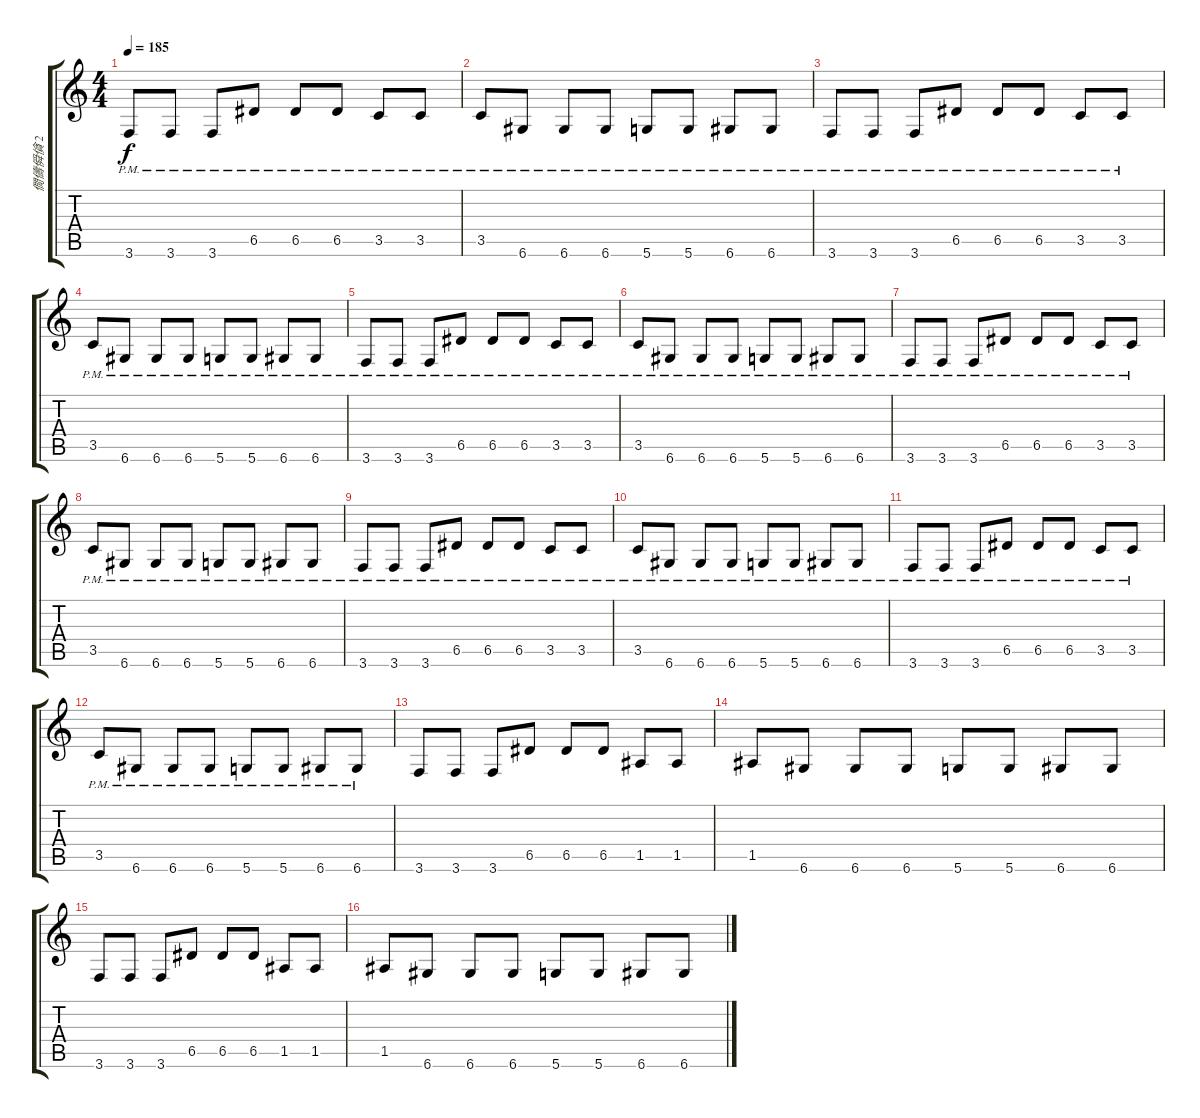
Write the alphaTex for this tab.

\track ("僩儔僢僋 2" "僩儔僢僋 2") {instrument electricguitarclean}
\staff {score tabs}
\tuning (E4 B3 G3 D3 A2 D2) {hide}
\ts (4 4)
\tempo 185
\clef g2
\ks c
3.6{pm}.8{dy f} 3.6{pm}.8 3.6{pm}.8 6.5{pm}.8 6.5{pm}.8 6.5{pm}.8 3.5{pm}.8 3.5{pm}.8 |
3.5{pm}.8 6.6{pm}.8 6.6{pm}.8 6.6{pm}.8 5.6{pm}.8 5.6{pm}.8 6.6{pm}.8 6.6{pm}.8 |
3.6{pm}.8 3.6{pm}.8 3.6{pm}.8 6.5{pm}.8 6.5{pm}.8 6.5{pm}.8 3.5{pm}.8 3.5{pm}.8 |
3.5{pm}.8 6.6{pm}.8 6.6{pm}.8 6.6{pm}.8 5.6{pm}.8 5.6{pm}.8 6.6{pm}.8 6.6{pm}.8 |
3.6{pm}.8 3.6{pm}.8 3.6{pm}.8 6.5{pm}.8 6.5{pm}.8 6.5{pm}.8 3.5{pm}.8 3.5{pm}.8 |
3.5{pm}.8 6.6{pm}.8 6.6{pm}.8 6.6{pm}.8 5.6{pm}.8 5.6{pm}.8 6.6{pm}.8 6.6{pm}.8 |
3.6{pm}.8 3.6{pm}.8 3.6{pm}.8 6.5{pm}.8 6.5{pm}.8 6.5{pm}.8 3.5{pm}.8 3.5{pm}.8 |
3.5{pm}.8 6.6{pm}.8 6.6{pm}.8 6.6{pm}.8 5.6{pm}.8 5.6{pm}.8 6.6{pm}.8 6.6{pm}.8 |
3.6{pm}.8 3.6{pm}.8 3.6{pm}.8 6.5{pm}.8 6.5{pm}.8 6.5{pm}.8 3.5{pm}.8 3.5{pm}.8 |
3.5{pm}.8 6.6{pm}.8 6.6{pm}.8 6.6{pm}.8 5.6{pm}.8 5.6{pm}.8 6.6{pm}.8 6.6{pm}.8 |
3.6{pm}.8 3.6{pm}.8 3.6{pm}.8 6.5{pm}.8 6.5{pm}.8 6.5{pm}.8 3.5{pm}.8 3.5{pm}.8 |
3.5{pm}.8 6.6{pm}.8 6.6{pm}.8 6.6{pm}.8 5.6{pm}.8 5.6{pm}.8 6.6{pm}.8 6.6{pm}.8 |
3.6.8 3.6.8 3.6.8 6.5.8 6.5.8 6.5.8 1.5.8 1.5.8 |
1.5.8 6.6.8 6.6.8 6.6.8 5.6.8 5.6.8 6.6.8 6.6.8 |
3.6.8 3.6.8 3.6.8 6.5.8 6.5.8 6.5.8 1.5.8 1.5.8 |
1.5.8 6.6.8 6.6.8 6.6.8 5.6.8 5.6.8 6.6.8 6.6.8
